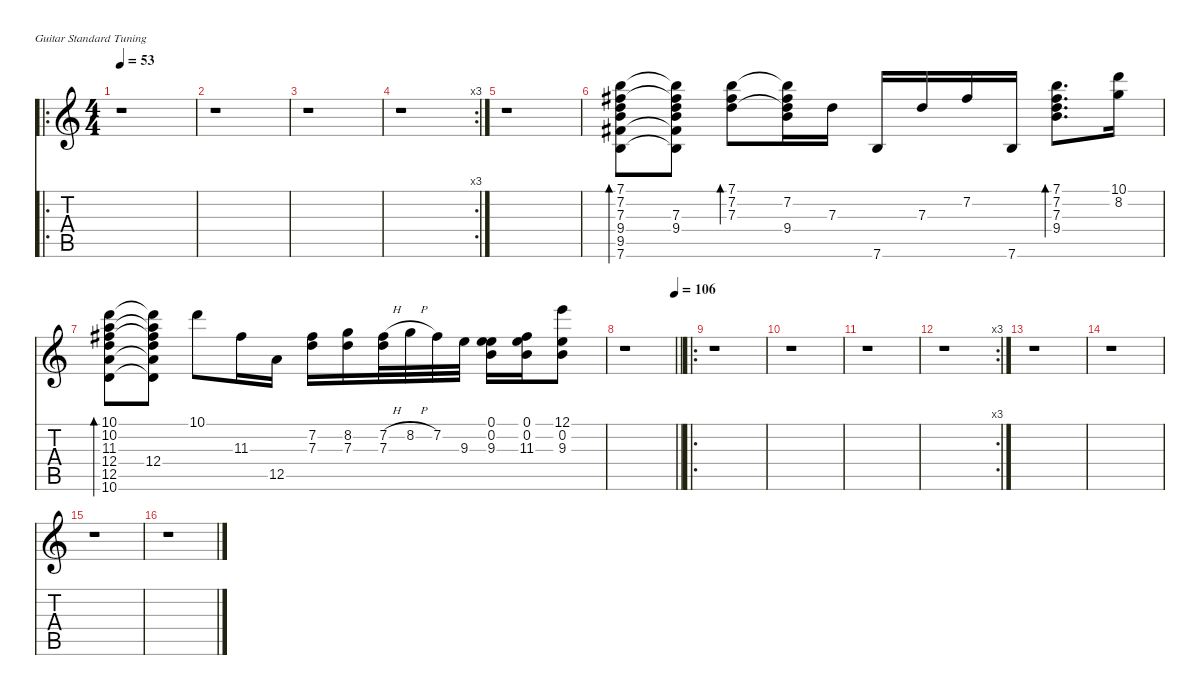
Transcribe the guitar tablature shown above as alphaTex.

\defaultSystemsLayout 4
\hideDynamics
\bracketExtendMode nobrackets
\singleTrackTrackNamePolicy hidden
\multiTrackTrackNamePolicy hidden
\otherSystemsTrackNameOrientation horizontal
\track ("Kirk Hammett" "dist.guit.") {instrument distortionguitar}
\staff {score tabs}
\tuning (E4 B3 G3 D3 A2 E2)
\ro
\ts (4 4)
\beaming (8 2 2 2 2)
\tempo 53
\clef g2
\ks c
r.1{dy f instrument distortionguitar beam Down} |
r.1{beam Down} |
r.1{beam Down} |
\rc 3
r.1{beam Down} |
r.1{beam Down} |
(7.1 7.2{acc #} 7.3 9.4 9.5{acc #} 7.6).8{bd 60 instrument acousticguitarsteel beam Down} (7.1{t} 7.2{t acc #} 7.3 9.4 9.5{t acc #} 7.6{t}).8{beam Down} (7.1 7.2{acc #} 7.3).8{bd 60 beam Down} (7.1{t} 7.2{acc #} 7.3{t} 9.4).16{beam Down} 7.3.16{beam Down} 7.6.16{beam Up} 7.3.16{beam Up} 7.2{acc #}.16{beam Up} 7.6.16{beam Up} (7.1 7.2{acc #} 7.3 9.4).8{d bd 60 beam Down} (10.1 8.2).16{beam Down} |
(10.1 10.2 11.3{acc #} 12.4 12.5 10.6).8{bd 60 beam Down} (10.1{t} 10.2{t} 11.3{t acc #} 12.4 12.5{t} 10.6{t}).8{beam Down} 10.1.8{beam Down} 11.3{acc #}.16{beam Down} 12.5.16{beam Down} (7.2{acc #} 7.3).16{beam Down} (8.2 7.3).16{beam Down} (7.2{h acc #} 7.3).32{beam Down} 8.2{h}.32{beam Down} 7.2{acc #}.32{beam Down} 9.3.32{beam Down} (0.1 0.2 9.3).16{beam Down} (0.1 0.2 11.3{acc #}).16{beam Down} (12.1 0.2 9.3).8{beam Down} |
\tempo (106 1)
\barLineRight lightlight
r.1{beam Down} |
\ro
r.1{beam Down} |
r.1{beam Down} |
r.1{beam Down} |
\rc 3
r.1{beam Down} |
r.1{beam Down} |
r.1{beam Down} |
r.1{beam Down} |
r.1{beam Down}
